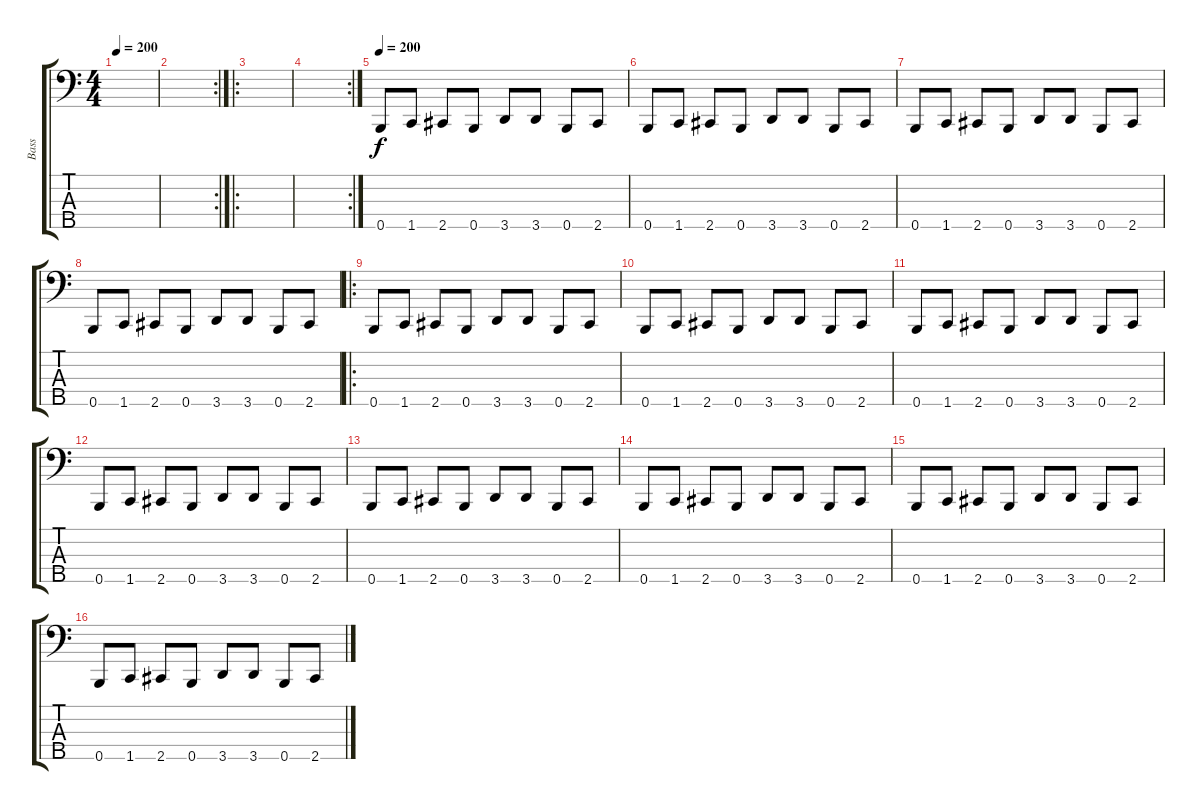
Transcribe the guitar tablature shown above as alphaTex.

\track ("Bass" "Bass") {instrument electricbasspick}
\staff {score tabs}
\tuning (G2 D2 A1 E1 B0) {hide}
\ts (4 4)
\tempo 200
\tempo 190
\tempo 200
\clef f4
\ks c
|
\rc 2
|
\ro
|
\rc 2
|
\tempo 200
0.5.8 1.5.8 2.5.8 0.5.8 3.5.8 3.5.8 0.5.8 2.5.8 |
0.5.8 1.5.8 2.5.8 0.5.8 3.5.8 3.5.8 0.5.8 2.5.8 |
0.5.8 1.5.8 2.5.8 0.5.8 3.5.8 3.5.8 0.5.8 2.5.8 |
0.5.8 1.5.8 2.5.8 0.5.8 3.5.8 3.5.8 0.5.8 2.5.8 |
\ro
0.5.8 1.5.8 2.5.8 0.5.8 3.5.8 3.5.8 0.5.8 2.5.8 |
0.5.8 1.5.8 2.5.8 0.5.8 3.5.8 3.5.8 0.5.8 2.5.8 |
0.5.8 1.5.8 2.5.8 0.5.8 3.5.8 3.5.8 0.5.8 2.5.8 |
0.5.8 1.5.8 2.5.8 0.5.8 3.5.8 3.5.8 0.5.8 2.5.8 |
0.5.8 1.5.8 2.5.8 0.5.8 3.5.8 3.5.8 0.5.8 2.5.8 |
0.5.8 1.5.8 2.5.8 0.5.8 3.5.8 3.5.8 0.5.8 2.5.8 |
0.5.8 1.5.8 2.5.8 0.5.8 3.5.8 3.5.8 0.5.8 2.5.8 |
0.5.8 1.5.8 2.5.8 0.5.8 3.5.8 3.5.8 0.5.8 2.5.8
